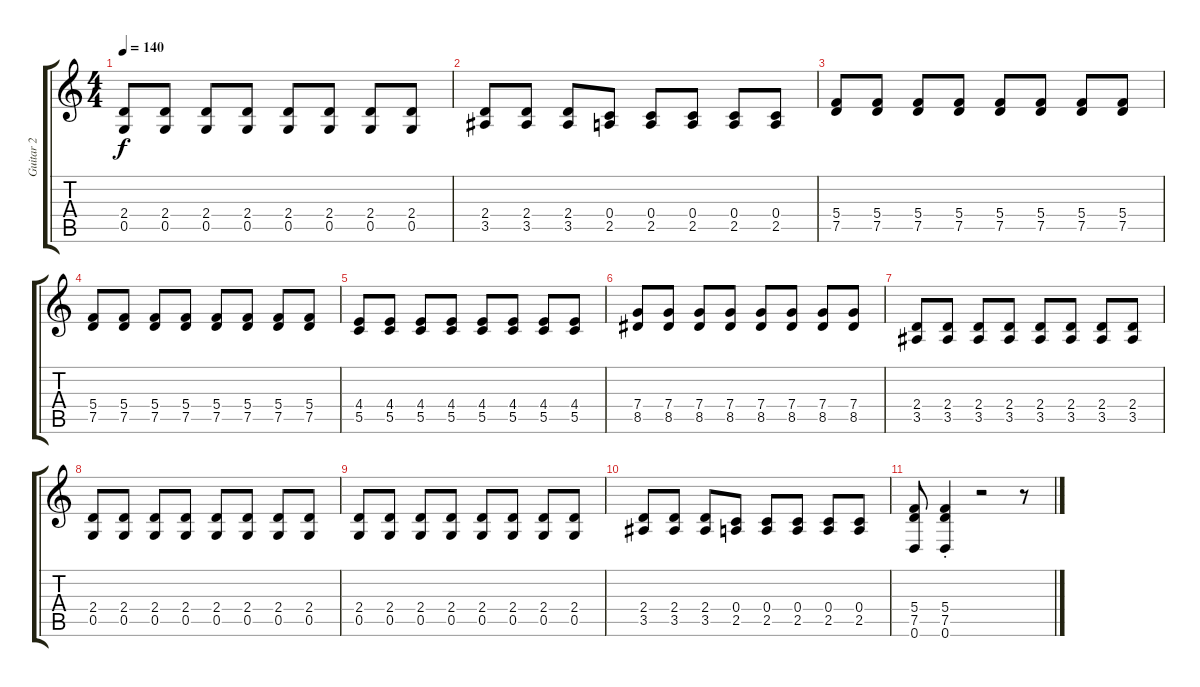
\track ("Guitar 2" "Guitar 2") {instrument overdrivenguitar}
\staff {score tabs}
\tuning (D4 A3 F3 C3 G2 D2) {hide}
\ts (4 4)
\tempo 140
\clef g2
\ks c
(2.4 0.5).8{dy f} (2.4 0.5).8 (2.4 0.5).8 (2.4 0.5).8 (2.4 0.5).8 (2.4 0.5).8 (2.4 0.5).8 (2.4 0.5).8 |
(2.4 3.5).8 (2.4 3.5).8 (2.4 3.5).8 (0.4 2.5).8 (0.4 2.5).8 (0.4 2.5).8 (0.4 2.5).8 (0.4 2.5).8 |
(5.4 7.5).8 (5.4 7.5).8 (5.4 7.5).8 (5.4 7.5).8 (5.4 7.5).8 (5.4 7.5).8 (5.4 7.5).8 (5.4 7.5).8 |
(5.4 7.5).8 (5.4 7.5).8 (5.4 7.5).8 (5.4 7.5).8 (5.4 7.5).8 (5.4 7.5).8 (5.4 7.5).8 (5.4 7.5).8 |
(4.4 5.5).8 (4.4 5.5).8 (4.4 5.5).8 (4.4 5.5).8 (4.4 5.5).8 (4.4 5.5).8 (4.4 5.5).8 (4.4 5.5).8 |
(7.4 8.5).8 (7.4 8.5).8 (7.4 8.5).8 (7.4 8.5).8 (7.4 8.5).8 (7.4 8.5).8 (7.4 8.5).8 (7.4 8.5).8 |
(2.4 3.5).8 (2.4 3.5).8 (2.4 3.5).8 (2.4 3.5).8 (2.4 3.5).8 (2.4 3.5).8 (2.4 3.5).8 (2.4 3.5).8 |
(2.4 0.5).8 (2.4 0.5).8 (2.4 0.5).8 (2.4 0.5).8 (2.4 0.5).8 (2.4 0.5).8 (2.4 0.5).8 (2.4 0.5).8 |
(2.4 0.5).8 (2.4 0.5).8 (2.4 0.5).8 (2.4 0.5).8 (2.4 0.5).8 (2.4 0.5).8 (2.4 0.5).8 (2.4 0.5).8 |
(2.4 3.5).8 (2.4 3.5).8 (2.4 3.5).8 (0.4 2.5).8 (0.4 2.5).8 (0.4 2.5).8 (0.4 2.5).8 (0.4 2.5).8 |
(5.4 7.5 0.6).8 (5.4{st} 7.5{st} 0.6{st}).4 r.2 r.8
